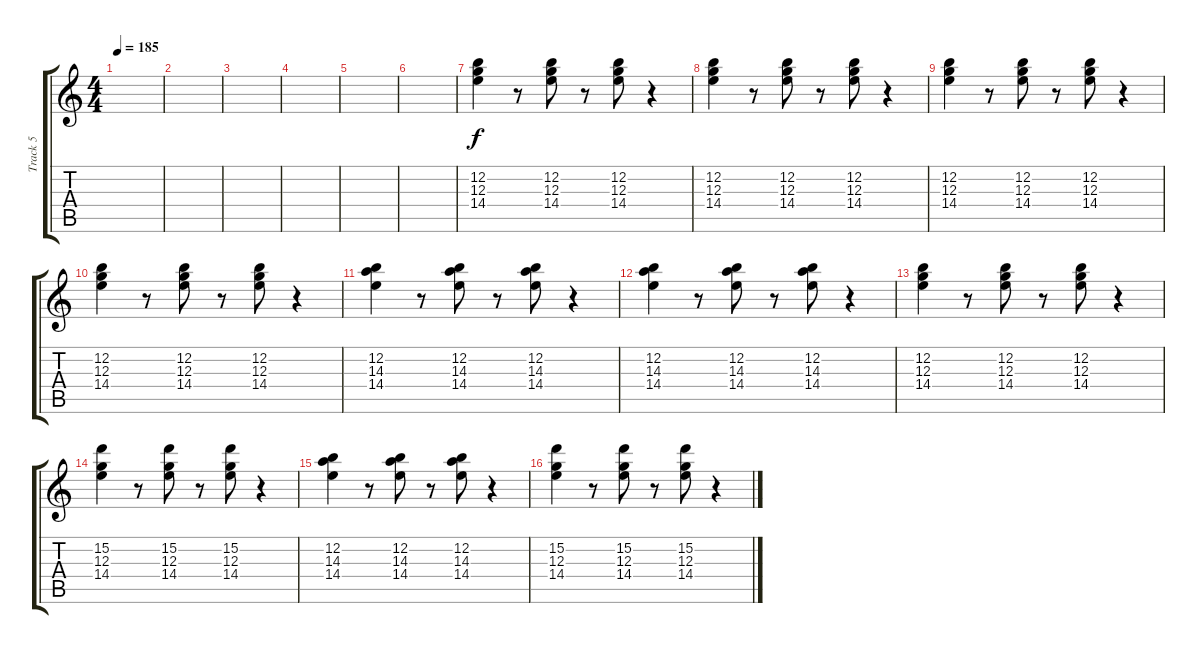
\track ("Track 5" "Track 5") {instrument overdrivenguitar}
\staff {score tabs}
\tuning (E4 B3 G3 D3 A2 E2) {hide}
\ts (4 4)
\tempo 185
\clef g2
\ks c
|
|
|
|
|
|
(12.2 12.3 14.4).4 r.8 (12.2 12.3 14.4).8 r.8 (12.2 12.3 14.4).8 r.4 |
(12.2 12.3 14.4).4 r.8 (12.2 12.3 14.4).8 r.8 (12.2 12.3 14.4).8 r.4 |
(12.2 12.3 14.4).4 r.8 (12.2 12.3 14.4).8 r.8 (12.2 12.3 14.4).8 r.4 |
(12.2 12.3 14.4).4 r.8 (12.2 12.3 14.4).8 r.8 (12.2 12.3 14.4).8 r.4 |
(12.2 14.3 14.4).4 r.8 (12.2 14.3 14.4).8 r.8 (12.2 14.3 14.4).8 r.4 |
(12.2 14.3 14.4).4 r.8 (12.2 14.3 14.4).8 r.8 (12.2 14.3 14.4).8 r.4 |
(12.2 12.3 14.4).4 r.8 (12.2 12.3 14.4).8 r.8 (12.2 12.3 14.4).8 r.4 |
(15.2 12.3 14.4).4 r.8 (15.2 12.3 14.4).8 r.8 (15.2 12.3 14.4).8 r.4 |
(12.2 14.3 14.4).4 r.8 (12.2 14.3 14.4).8 r.8 (12.2 14.3 14.4).8 r.4 |
(15.2 12.3 14.4).4 r.8 (15.2 12.3 14.4).8 r.8 (15.2 12.3 14.4).8 r.4
